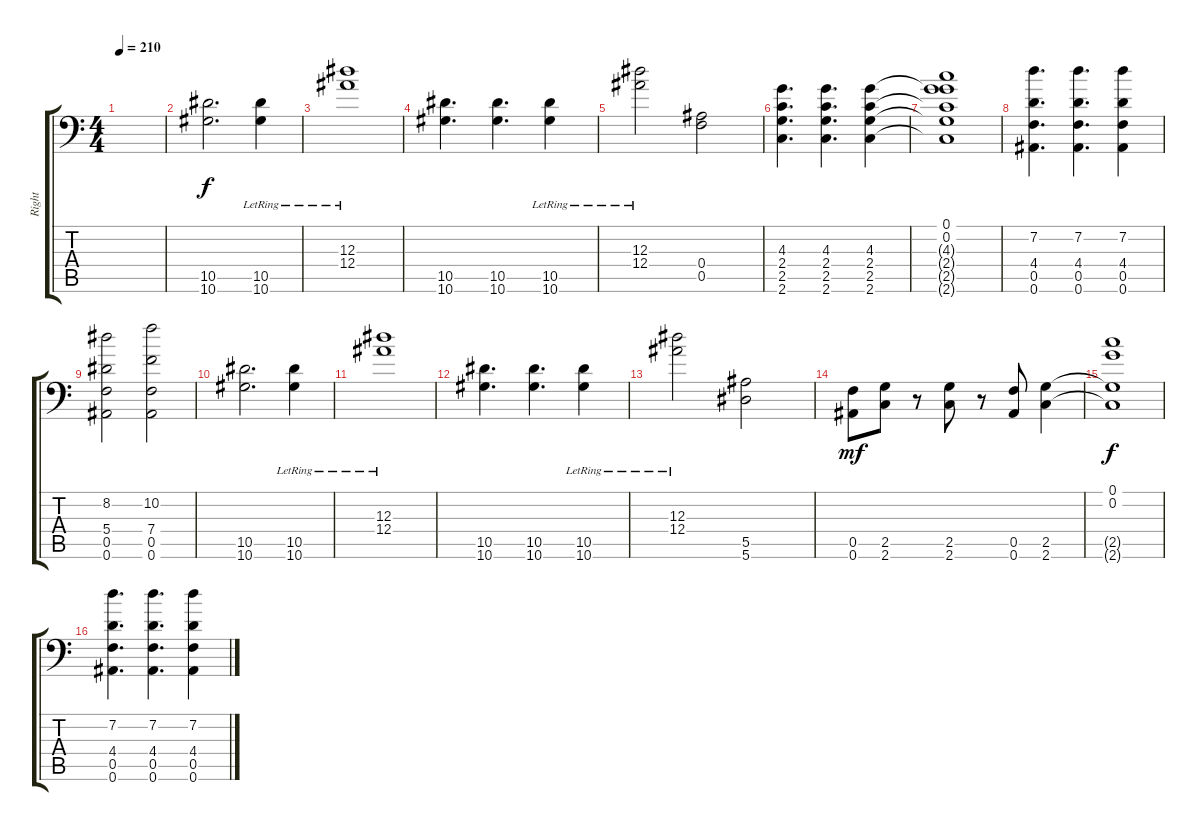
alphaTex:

\track ("Right" "Right") {instrument distortionguitar}
\staff {score tabs}
\tuning (C4 G3 Eb3 Bb2 F2 Bb1) {hide}
\ts (4 4)
\tempo 210
\clef f4
\ks c
|
(10.5 10.6).2{d} (10.5{lr} 10.6{lr}).4 |
(12.3{lr} 12.4{lr}).1 |
(10.5 10.6).4{d} (10.5 10.6).4{d} (10.5{lr} 10.6{lr}).4 |
(12.3{lr} 12.4{lr}).2 (0.4 0.5).2 |
(4.3 2.4 2.5 2.6).4{d} (4.3 2.4 2.5 2.6).4{d} (4.3 2.4 2.5 2.6).4 |
(0.1 0.2 4.3{t} 2.4{t} 2.5{t} 2.6{t}).1 |
(7.2 4.4 0.5 0.6).4{d} (7.2 4.4 0.5 0.6).4{d} (7.2 4.4 0.5 0.6).4 |
(8.2 5.4 0.5 0.6).2 (10.2 7.4 0.5 0.6).2 |
(10.5 10.6).2{d} (10.5{lr} 10.6{lr}).4 |
(12.3{lr} 12.4{lr}).1 |
(10.5 10.6).4{d} (10.5 10.6).4{d} (10.5{lr} 10.6{lr}).4 |
(12.3{lr} 12.4{lr}).2 (5.5 5.6).2 |
(0.5 0.6).8{dy mf} (2.5 2.6).8 r.8 (2.5 2.6).8 r.8 (0.5 0.6).8 (2.5 2.6).4 |
(0.1 0.2 2.5{t} 2.6{t}).1{dy f} |
(7.2 4.4 0.5 0.6).4{d} (7.2 4.4 0.5 0.6).4{d} (7.2 4.4 0.5 0.6).4
